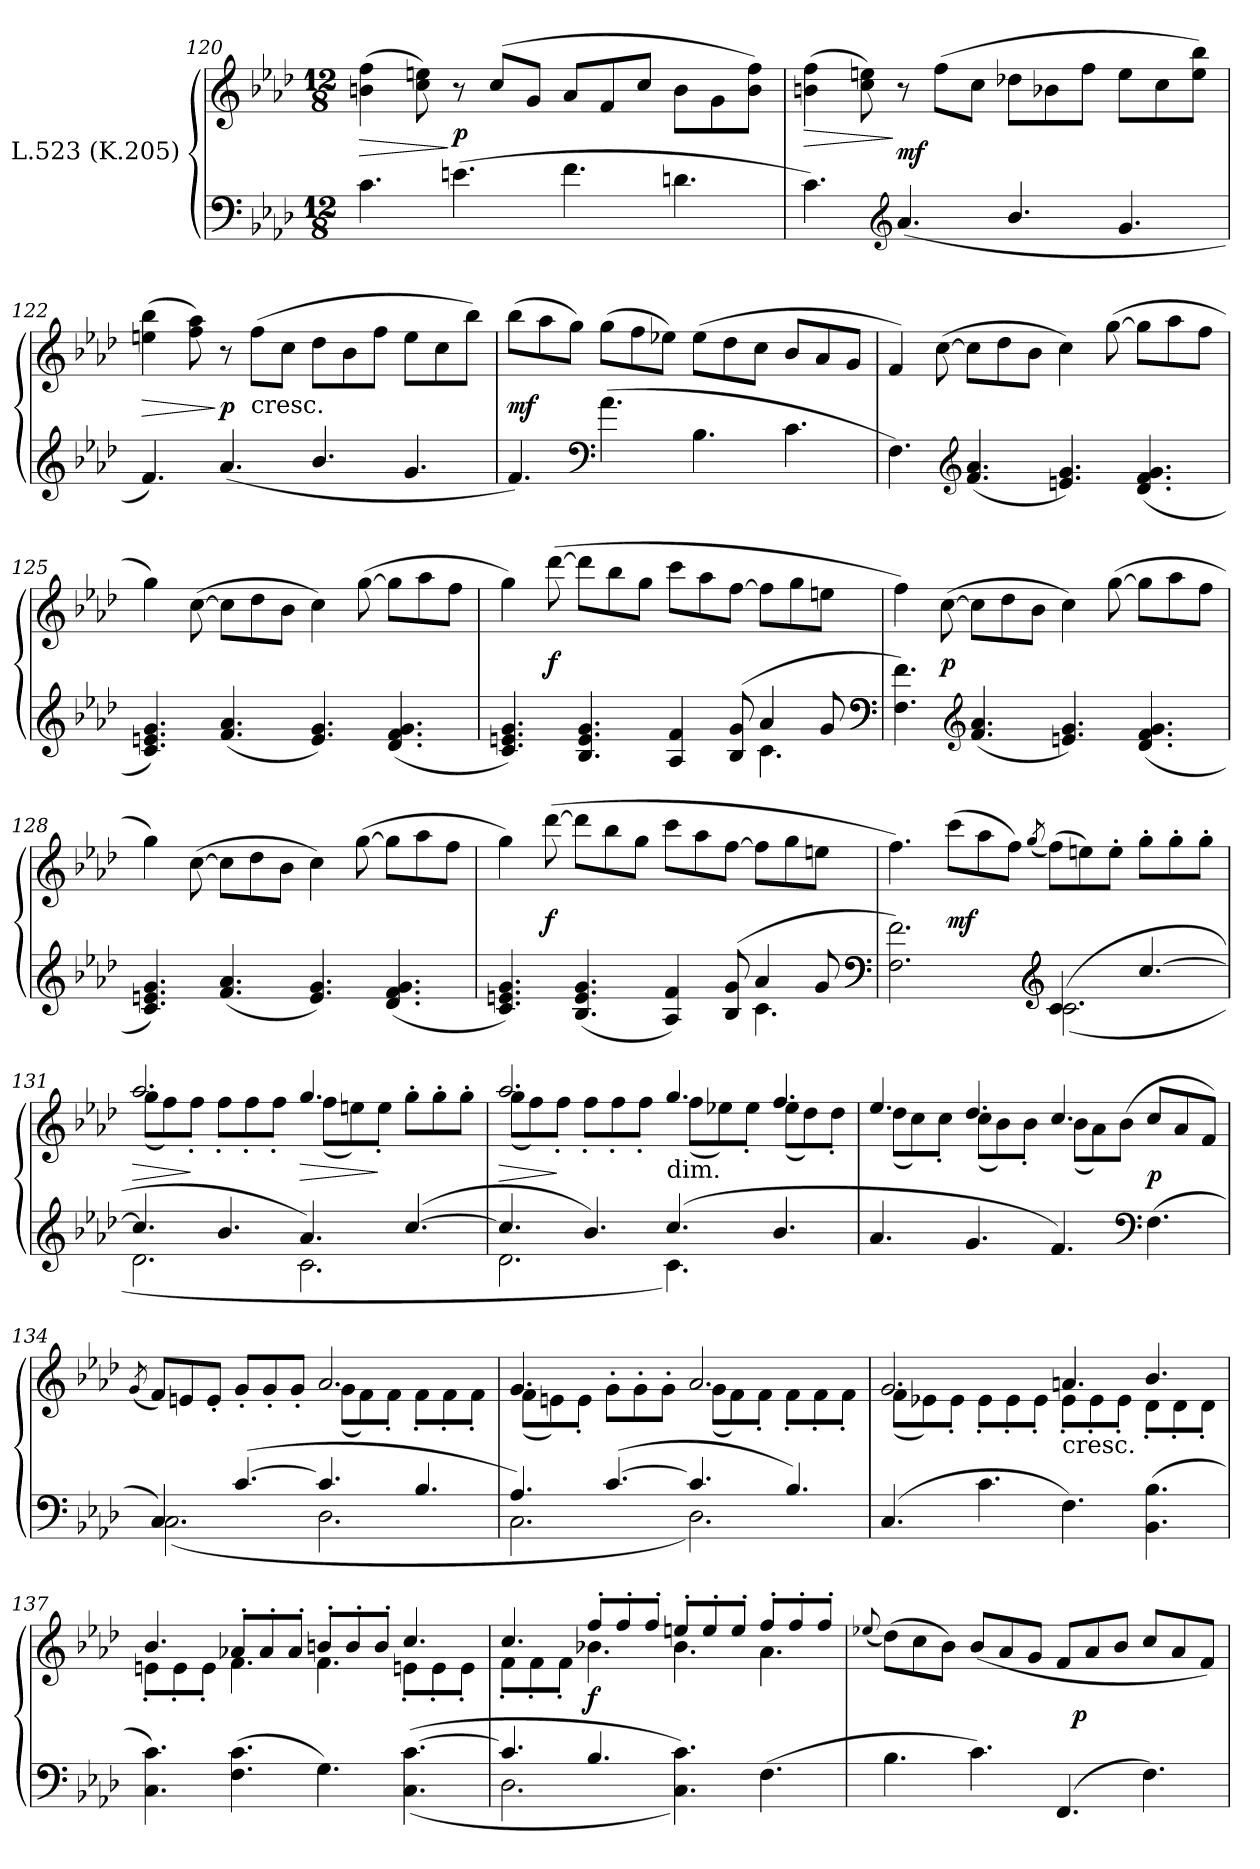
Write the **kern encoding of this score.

**kern	**kern	**dynam
*part1	*part1	*part1
*staff2	*staff1	*staff1/2
*I"L.523 (K.205)	*	*
*clefF4	*clefG2	*
*k[b-e-a-d-]	*k[b-e-a-d-]	*
*M12/8	*M12/8	*
=120	=120	=120
4.c	(4bn 4ff	>
.	8cc 8een)	.
(4.en	8r	] p
.	(8ccL	.
.	8gJ	.
4.f	8a-L	.
.	8f	.
.	8ccJ	.
4.dn	8bL	.
.	8g	.
.	8b 8ffJ)	.
=121	=121	=121
4.c)	(4bn 4ff	>
.	8cc 8een)	.
*clefG2	*	*
(4.a-	8r	] mf
.	(8ffL	.
.	8ccJ	.
4.b-/	8dd-XL	.
.	8b-X	.
.	8ffJ	.
4.g	8eeL	.
.	8cc	.
.	8ee 8bb-J)	.
!!LO:LB:g=z
=122	=122	=122
4.f)	(4een 4bb-	>
.	8ff 8aa-)	.
(4.a-	8r	] p
!	!LO:TX:c:t=cresc.	!
.	(8ffL	.
.	8ccJ	.
4.b-/	8dd-L	.
.	8b-	.
.	8ffJ	.
4.g	8eeL	.
.	8cc	.
.	8bb-J)	.
=123	=123	=123
4.f)	(8bb-L	mf
.	8aa-	.
.	8ggJ)	.
*clefF4	*	*
(4.a-	(8ggL	.
.	8ff	.
.	8ee-XJ)	.
4.B-	(8ee-L	.
.	8dd-	.
.	8ccJ	.
4.c	8b-L	.
.	8a-	.
.	8gJ	.
=124	=124	=124
4.F)	4f)	.
.	([8cc	.
*clefG2	*	*
(4.f 4.a-	8ccL]	.
.	8dd-	.
.	8b-J	.
4.en 4.g)	4cc)	.
.	([8gg	.
(4.d- 4.f 4.g	8ggL]	.
.	8aa-	.
.	8ffJ	.
!!LO:LB:g=z
=125	=125	=125
4.c 4.en 4.g)	4gg)	.
.	([8cc	.
(4.f 4.a-	8ccL]	.
.	8dd-	.
.	8b-J	.
4.e 4.g)	4cc)	.
.	([8gg	.
(4.d- 4.f 4.g	8ggL]	.
.	8aa-	.
.	8ffJ	.
=126	=126	=126
*^	*	*
4.c 4.en 4.g)	2.ryy	4gg)	.
.	.	([8ddd-	f
4.B- 4.e 4.g	.	8ddd-L]	.
.	.	8bb-	.
.	.	8ggJ	.
4A- 4f	4.ryy	8cccL	.
.	.	8aa-	.
(8B- 8g	.	[8ffJ	.
4a-	4.c	8ffL]	.
.	.	8gg	.
8g	.	8eenJ	.
*v	*v	*	*
*clefF4	*	*
=127	=127	=127
4.F 4.f)	4ff)	.
.	([8cc	p
*clefG2	*	*
(4.f 4.a-	8ccL]	.
.	8dd-	.
.	8b-J	.
4.en 4.g)	4cc)	.
.	([8gg	.
(4.d- 4.f 4.g	8ggL]	.
.	8aa-	.
.	8ffJ	.
!!LO:LB:g=z
=128	=128	=128
4.c 4.en 4.g)	4gg)	.
.	([8cc	.
(4.f 4.a-	8ccL]	.
.	8dd-	.
.	8b-J	.
4.e 4.g)	4cc)	.
.	([8gg	.
(4.d- 4.f 4.g	8ggL]	.
.	8aa-	.
.	8ffJ	.
=129	=129	=129
*^	*	*
4.c 4.en 4.g)	2.ryy	4gg)	.
.	.	([8ddd-	f
(4.B- 4.e 4.g	.	8ddd-L]	.
.	.	8bb-	.
.	.	8ggJ	.
4A- 4f)	4.ryy	8cccL	.
.	.	8aa-	.
(8B- 8g	.	[8ffJ	.
4a-	4.c	8ffL]	.
.	.	8gg	.
8g	.	8eenJ	.
*clefF4	*	*	*
!!LO:LB:g=z
=130	=130	=130	=130
2.F 2.f)	2.ryy	4.ff)	.
.	.	(8cccL	mf
.	.	8aa-	.
.	.	8ffJ)	.
*clefG2	*	*	*
.	.	(8qgg	.
(4.c	(2.c	(8ffL)	.
.	.	8een)	.
.	.	8ee'J	.
[4.cc	.	8gg'L	.
.	.	8gg'	.
.	.	8gg'J	.
=131	=131	=131	=131
*	*	*^	*
4.cc]	2.d-	2.aa-	(8ggL	>
.	.	.	8ff)	.
.	.	.	8ff'J	]
4.b-	.	.	8ff'L	.
.	.	.	8ff'	.
.	.	.	8ff'J	.
4.a-)	2.c	4.gg	(8ffL	>
.	.	.	8een)	.
.	.	.	8ee'J	]
([4.cc	.	4.ryy	8gg'<L	.
.	.	.	8gg'<	.
.	.	.	8gg'<J	.
!!LO:LB:g=z	!!
=132	=132	=132	=132	=132
4.cc]	2.d-	2.aa-	(8ggL	>
.	.	.	8ff)	.
.	.	.	8ff'J	]
4.b-)	.	.	8ff'L	.
.	.	.	8ff'	.
.	.	.	8ff'J	.
!	!	!LO:TX:c:t=dim.	!	!
(4.cc	4.c)	4.gg	(8ffL	.
.	.	.	8ee-X)	.
.	.	.	8ee-'J	.
4.b-/	4.ryy	4.ff	(8ee-L	.
.	.	.	8dd-)	.
.	.	.	8dd-'J	.
*v	*v	*	*	*
=133	=133	=133	=133
4.a-	4.ee-	(8dd-L	.
.	.	8cc)	.
.	.	8cc'J	.
4.g	4.dd-	(8ccL	.
.	.	8b-)	.
.	.	8b-'J	.
4.f)	4.cc	(8b-L	.
.	.	8a-)	.
.	.	(<8b-J	.
*clefF4	*	*	*
(<4.F	4.ryy	8ccL	p
.	.	8a-	.
.	.	8fJ)	.
!!LO:LB:g=z	!!
=134	=134	=134	=134
.	.	(8qg	.
*^	*	*	*
4.C)	(2.C	2.ryy	8fL)	.
.	.	.	8en	.
.	.	.	8e'J	.
([4.c	.	.	8g'L	.
.	.	.	8g'	.
.	.	.	8g'J	.
4.c]	2.D-	2.a-	(8gL	.
.	.	.	8f)	.
.	.	.	8f'J	.
4.B-	.	.	8f'L	.
.	.	.	8f'	.
.	.	.	8f'J	.
=135	=135	=135	=135	=135
4.A-)	2.C	4.g	(8fL	.
.	.	.	8en)	.
.	.	.	8e'J	.
([4.c	.	4.ryy	8g'<\L	.
.	.	.	8g'<\	.
.	.	.	8g'<\J	.
4.c]	2.D-)	2.a-	(8gL	.
.	.	.	8f)	.
.	.	.	8f'J	.
4.B-)	.	.	8f'L	.
.	.	.	8f'	.
.	.	.	8f'J	.
*v	*v	*	*	*
!!LO:LB:g=z	!!
=136	=136	=136	=136
(<4.C	2.g	(8fL	.
.	.	8e-X)	.
.	.	8e-'J	.
4.c	.	8e-'L	.
.	.	8e-'	.
.	.	8e-'J	.
!	!LO:TX:c:t=cresc.	!	!
4.F)	4.an	8e-'L	.
.	.	8e-'	.
.	.	8e-'J	.
(<4.BB- 4.B-	4.b-	8d-'L	.
.	.	8d-'	.
.	.	8d-'J	.
=137	=137	=137	=137
4.C 4.c)	4.b-	8en'L	.
.	.	8e'	.
.	.	8e'J	.
(<4.F 4.c	8a-X'L	4.f	.
.	8a-'	.	.
.	8a-'J	.	.
4.G)	8bn'L	4.f	.
.	8b'	.	.
.	8b'J	.	.
(<(>4.C [4.c	4.cc	8en'L	.
.	.	8e'	.
.	.	8e'J	.
!!LO:LB:g=z	!!
=138	=138	=138	=138
*^	*	*	*
4.c]	2.D-	4.cc	8f'L	.
.	.	.	8f'	.
.	.	.	8f'J	.
4.B-	.	8ff'L	4.b-X	f
.	.	8ff'	.	.
.	.	8ff'J	.	.
2.ryy	4.C 4.c))	8een'L	4.b-	.
.	.	8ee'	.	.
.	.	8ee'J	.	.
.	(4.F	8ff'L	4.a-	.
.	.	8ff'	.	.
.	.	8ff'J	.	.
*v	*v	*	*	*
*	*v	*v	*
=139	=139	=139
.	(8qqee-X	.
4.B-	(8dd-L)	.
.	8cc	.
.	8b-J)	.
4.c)	(8b-L	.
.	8a-	.
.	8gJ	.
(<4.FF	8fL	.
!	!	!LO:DY:rj
.	8a-	p
.	8b-J	.
4.F)	8ccL	.
.	8a-	.
.	8fJ)	.
=	=	=
*-	*-	*-
